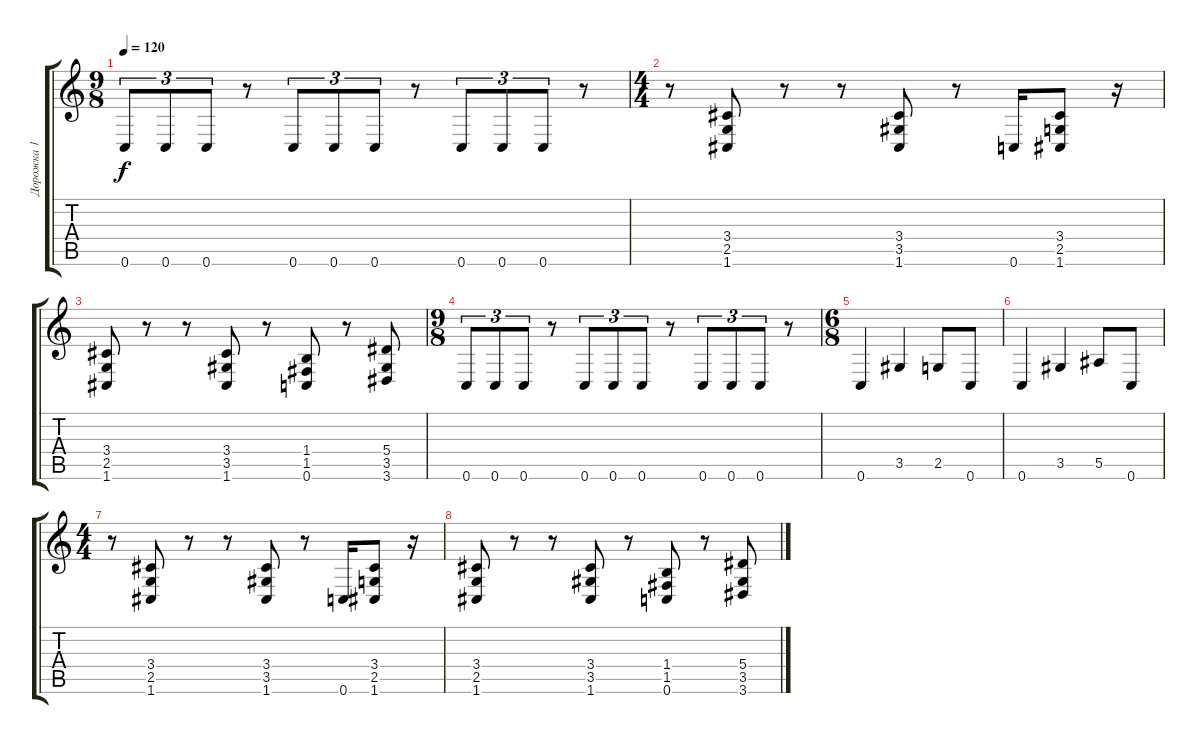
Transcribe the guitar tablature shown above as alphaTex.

\track ("Дорожка 1" "Дорожка 1") {instrument distortionguitar}
\staff {score tabs}
\tuning (C4 G3 Eb3 Bb2 F2 C2) {hide}
\ts (9 8)
\tempo 120
\clef g2
\ks c
0.6.8{tu (3 2) dy f} 0.6.8{tu (3 2)} 0.6.8{tu (3 2)} r.8 0.6.8{tu (3 2)} 0.6.8{tu (3 2)} 0.6.8{tu (3 2)} r.8 0.6.8{tu (3 2)} 0.6.8{tu (3 2)} 0.6.8{tu (3 2)} r.8 |
\ts (4 4)
r.8 (3.4 2.5 1.6).8 r.8 r.8 (3.4 3.5 1.6).8 r.8 0.6.16 (3.4 2.5 1.6).8 r.16 |
(3.4 2.5 1.6).8 r.8 r.8 (3.4 3.5 1.6).8 r.8 (1.4 1.5 0.6).8 r.8 (5.4 3.5 3.6).8 |
\ts (9 8)
0.6.8{tu (3 2)} 0.6.8{tu (3 2)} 0.6.8{tu (3 2)} r.8 0.6.8{tu (3 2)} 0.6.8{tu (3 2)} 0.6.8{tu (3 2)} r.8 0.6.8{tu (3 2)} 0.6.8{tu (3 2)} 0.6.8{tu (3 2)} r.8 |
\ts (6 8)
0.6.4 3.5.4 2.5.8 0.6.8 |
0.6.4 3.5.4 5.5.8 0.6.8 |
\ts (4 4)
r.8 (3.4 2.5 1.6).8 r.8 r.8 (3.4 3.5 1.6).8 r.8 0.6.16 (3.4 2.5 1.6).8 r.16 |
(3.4 2.5 1.6).8 r.8 r.8 (3.4 3.5 1.6).8 r.8 (1.4 1.5 0.6).8 r.8 (5.4 3.5 3.6).8
